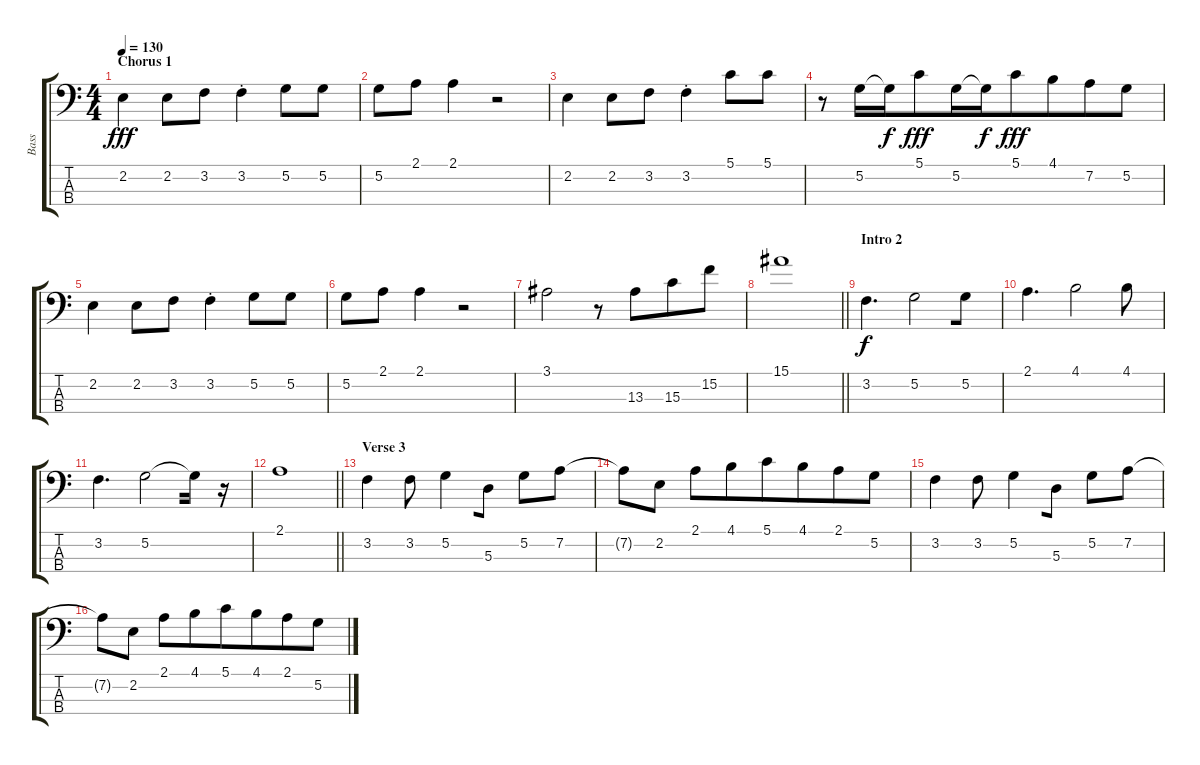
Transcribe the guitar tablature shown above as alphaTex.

\track ("Bass" "Bass") {instrument electricbassfinger}
\staff {score tabs}
\tuning (G2 D2 A1 E1) {hide}
\ts (4 4)
\section ("" "Chorus 1")
\tempo 130
\clef f4
\ks c
2.2.4{dy fff} 2.2.8 3.2.8{beam merge} 3.2{st}.4 5.2.8{beam merge} 5.2.8 |
5.2.8 2.1.8{beam merge} 2.1.4 r.2 |
2.2.4 2.2.8 3.2.8{beam merge} 3.2{st}.4 5.1.8{beam merge} 5.1.8 |
r.8 5.2.16 5.2{t}.16{dy f beam merge} 5.1.8{dy fff beam merge} 5.2.16{beam merge} 5.2{t}.16{dy f beam merge} 5.1.8{dy fff} 4.1.8{beam merge} 7.2.8 5.2.8 |
2.2.4 2.2.8 3.2.8{beam merge} 3.2{st}.4 5.2.8{beam merge} 5.2.8 |
5.2.8 2.1.8{beam merge} 2.1.4 r.2 |
3.1.2 r.8 13.3.8{beam merge} 15.3.8{beam merge} 15.2.8 |
\barLineRight lightlight
15.1.1 |
\section ("" "Intro 2")
3.2.4{d dy f} 5.2.2{beam merge} 5.2.8 |
2.1.4{d} 4.1.2 4.1.8 |
3.2.4{d} 5.2.2{beam merge} 5.2{t}.16 r.16 |
\barLineRight lightlight
2.1.1 |
\section ("" "Verse 3")
3.2.4 3.2.8 5.2.4{beam merge} 5.3.8 5.2.8 7.2.8 |
7.2{t}.8 2.2.8 2.1.8 4.1.8{beam merge} 5.1.8 4.1.8{beam merge} 2.1.8 5.2.8 |
3.2.4 3.2.8 5.2.4{beam merge} 5.3.8 5.2.8 7.2.8 |
7.2{t}.8 2.2.8 2.1.8 4.1.8{beam merge} 5.1.8 4.1.8{beam merge} 2.1.8 5.2.8
